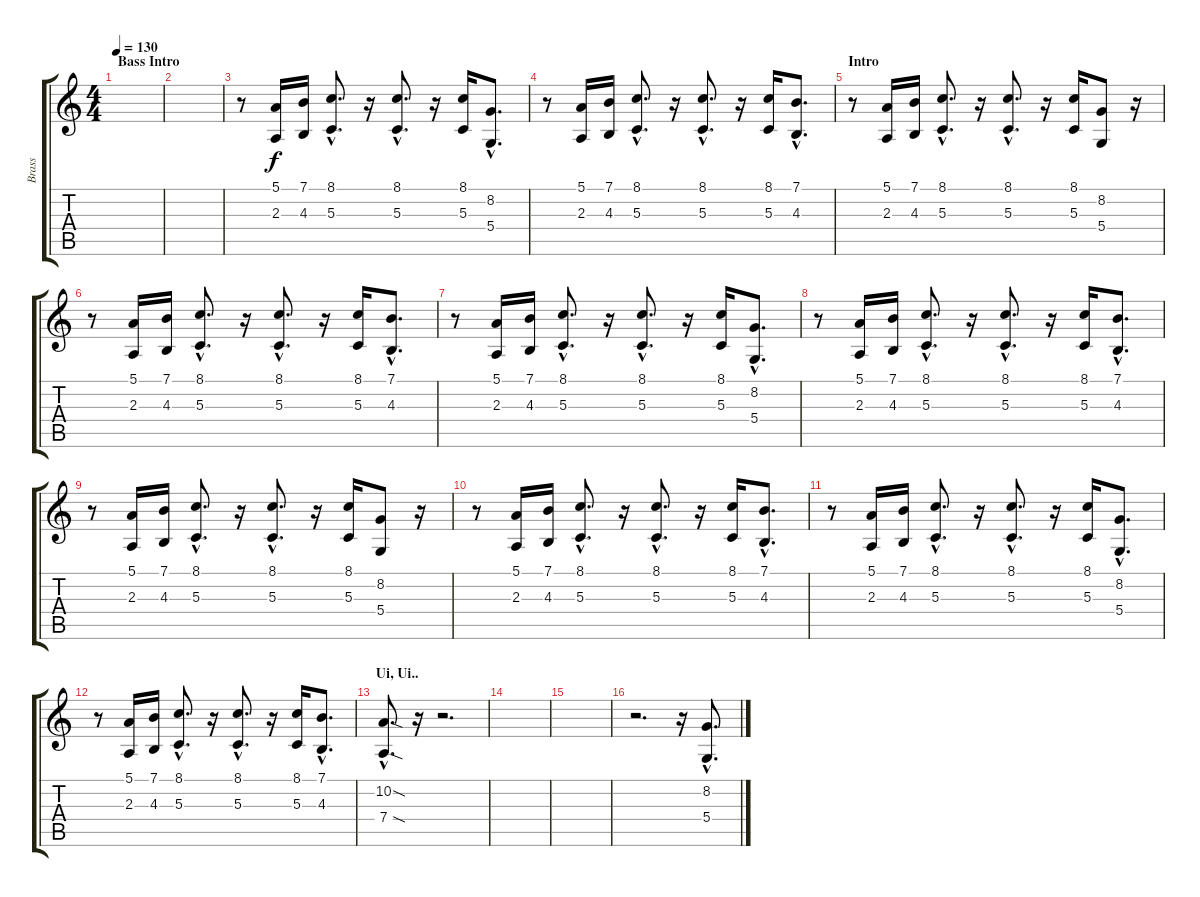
\track ("Brass" "Brass") {instrument brasssection}
\staff {score tabs}
\tuning (E4 B3 G3 D3 A2 E2) {hide}
\ts (4 4)
\section ("" "Bass Intro")
\tempo 130
\clef g2
\ks c
|
|
r.8 (5.1 2.3).16 (7.1 4.3).16 (8.1{hac} 5.3{hac}).8{d} r.16 (8.1{hac} 5.3{hac}).8{d} r.16 (8.1 5.3).16 (8.2{hac} 5.4{hac}).8{d} |
r.8 (5.1 2.3).16 (7.1 4.3).16 (8.1{hac} 5.3{hac}).8{d} r.16 (8.1{hac} 5.3{hac}).8{d} r.16 (8.1 5.3).16 (7.1{hac} 4.3{hac}).8{d} |
\section ("" "Intro")
r.8 (5.1 2.3).16 (7.1 4.3).16 (8.1{hac} 5.3{hac}).8{d} r.16 (8.1{hac} 5.3{hac}).8{d} r.16 (8.1 5.3).16 (8.2 5.4).8 r.16 |
r.8 (5.1 2.3).16 (7.1 4.3).16 (8.1{hac} 5.3{hac}).8{d} r.16 (8.1{hac} 5.3{hac}).8{d} r.16 (8.1 5.3).16 (7.1{hac} 4.3{hac}).8{d} |
r.8 (5.1 2.3).16 (7.1 4.3).16 (8.1{hac} 5.3{hac}).8{d} r.16 (8.1{hac} 5.3{hac}).8{d} r.16 (8.1 5.3).16 (8.2{hac} 5.4{hac}).8{d} |
r.8 (5.1 2.3).16 (7.1 4.3).16 (8.1{hac} 5.3{hac}).8{d} r.16 (8.1{hac} 5.3{hac}).8{d} r.16 (8.1 5.3).16 (7.1{hac} 4.3{hac}).8{d} |
r.8 (5.1 2.3).16 (7.1 4.3).16 (8.1{hac} 5.3{hac}).8{d} r.16 (8.1{hac} 5.3{hac}).8{d} r.16 (8.1 5.3).16 (8.2 5.4).8 r.16 |
r.8 (5.1 2.3).16 (7.1 4.3).16 (8.1{hac} 5.3{hac}).8{d} r.16 (8.1{hac} 5.3{hac}).8{d} r.16 (8.1 5.3).16 (7.1{hac} 4.3{hac}).8{d} |
r.8 (5.1 2.3).16 (7.1 4.3).16 (8.1{hac} 5.3{hac}).8{d} r.16 (8.1{hac} 5.3{hac}).8{d} r.16 (8.1 5.3).16 (8.2{hac} 5.4{hac}).8{d} |
r.8 (5.1 2.3).16 (7.1 4.3).16 (8.1{hac} 5.3{hac}).8{d} r.16 (8.1{hac} 5.3{hac}).8{d} r.16 (8.1 5.3).16 (7.1{hac} 4.3{hac}).8{d} |
\section ("" "Ui, Ui..")
(10.2{sod hac} 7.4{sod hac}).8{d} r.16 r.2{d} |
|
|
r.2{d} r.16 (8.2{hac} 5.4{hac}).8{d}
